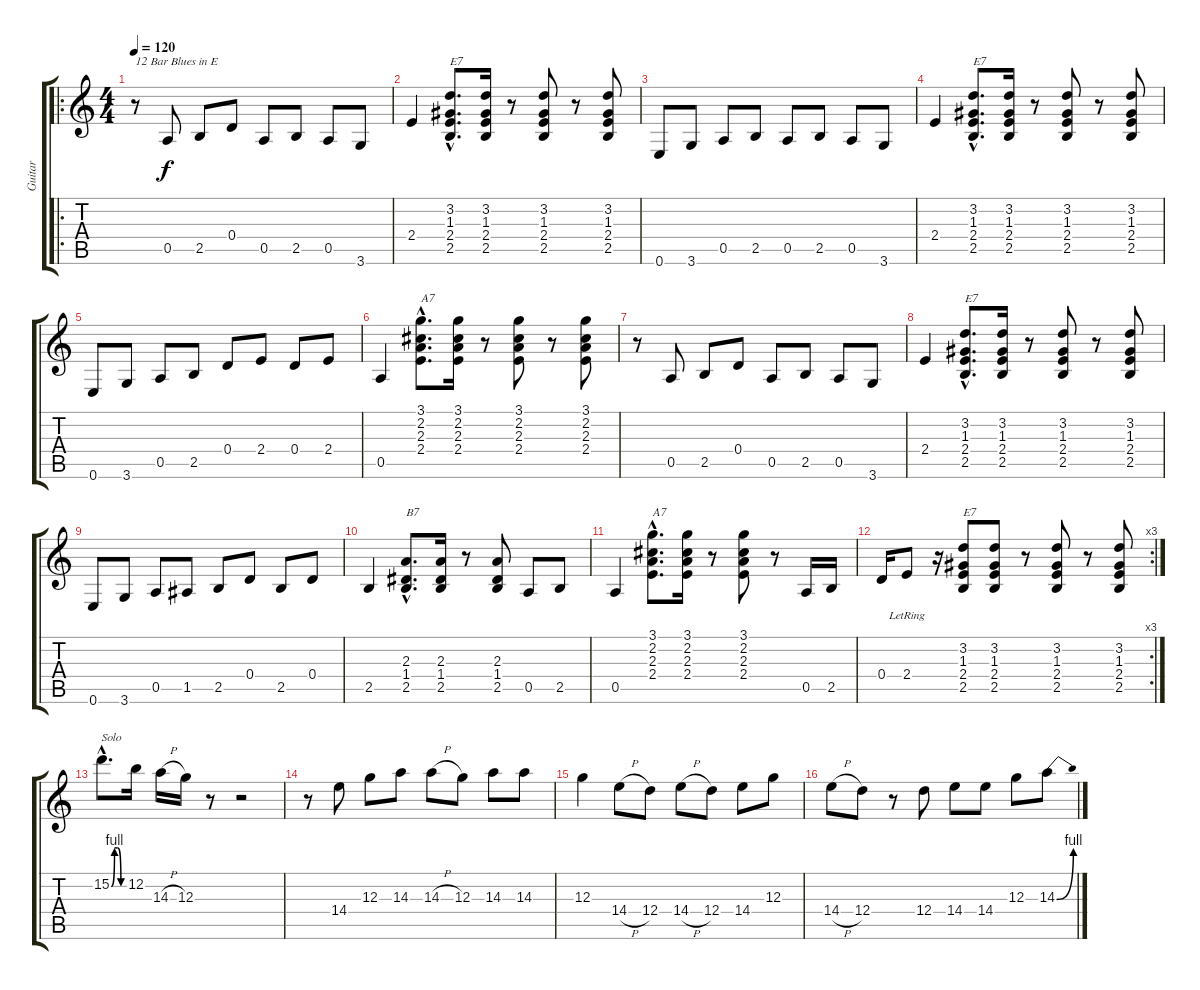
\track ("Guitar" "Guitar") {instrument overdrivenguitar}
\staff {score tabs}
\tuning (E4 B3 G3 D3 A2 E2) {hide}
\ro
\ts (4 4)
\tempo 120
\clef g2
\ks c
r.8{txt "12 Bar Blues in E" dy f instrument overdrivenguitar} 0.5.8 2.5.8 0.4.8 0.5.8 2.5.8 0.5.8 3.6.8 |
2.4.4 (3.2{hac} 1.3{hac} 2.4{hac} 2.5{hac}).8{d txt "E7"} (3.2 1.3 2.4 2.5).16 r.8 (3.2 1.3 2.4 2.5).8 r.8 (3.2 1.3 2.4 2.5).8 |
0.6.8 3.6.8 0.5.8 2.5.8 0.5.8 2.5.8 0.5.8 3.6.8 |
2.4.4 (3.2{hac} 1.3{hac} 2.4{hac} 2.5{hac}).8{d txt "E7"} (3.2 1.3 2.4 2.5).16 r.8 (3.2 1.3 2.4 2.5).8 r.8 (3.2 1.3 2.4 2.5).8 |
0.6.8 3.6.8 0.5.8 2.5.8 0.4.8 2.4.8 0.4.8 2.4.8 |
0.5.4 (3.1{hac} 2.2{hac} 2.3{hac} 2.4{hac}).8{d txt "A7"} (3.1 2.2 2.3 2.4).16 r.8 (3.1 2.2 2.3 2.4).8 r.8 (3.1 2.2 2.3 2.4).8 |
r.8 0.5.8 2.5.8 0.4.8 0.5.8 2.5.8 0.5.8 3.6.8 |
2.4.4 (3.2{hac} 1.3{hac} 2.4{hac} 2.5{hac}).8{d txt "E7"} (3.2 1.3 2.4 2.5).16 r.8 (3.2 1.3 2.4 2.5).8 r.8 (3.2 1.3 2.4 2.5).8 |
0.6.8 3.6.8 0.5.8 1.5.8 2.5.8 0.4.8 2.5.8 0.4.8 |
2.5.4 (2.3{hac} 1.4{hac} 2.5{hac}).8{d txt "B7"} (2.3 1.4 2.5).16 r.8 (2.3 1.4 2.5).8 0.5.8 2.5.8 |
0.5.4 (3.1{hac} 2.2{hac} 2.3{hac} 2.4{hac}).8{d txt "A7"} (3.1 2.2 2.3 2.4).16 r.8 (3.1 2.2 2.3 2.4).8 r.8 0.5.16 2.5.16 |
\rc 3
0.4.16 2.4{lr}.8 r.16 (3.2 1.3 2.4 2.5).8{txt "E7"} (3.2 1.3 2.4 2.5).8 r.8 (3.2 1.3 2.4 2.5).8 r.8 (3.2 1.3 2.4 2.5).8 |
15.2{be (custom 0 0 15 4 30 4 45 0 60 0) hac}.8{d txt "Solo"} 12.2.16 14.3{h}.16 12.3.16 r.8 r.2 |
r.8 14.4.8 12.3.8 14.3.8 14.3{h}.8 12.3.8 14.3.8 14.3.8 |
12.3.4 14.4{h}.8 12.4.8 14.4{h}.8 12.4.8 14.4.8 12.3.8 |
14.4{h}.8 12.4.8 r.8 12.4.8 14.4.8 14.4.8 12.3.8 14.3{be (bend 0 0 60 4)}.8
